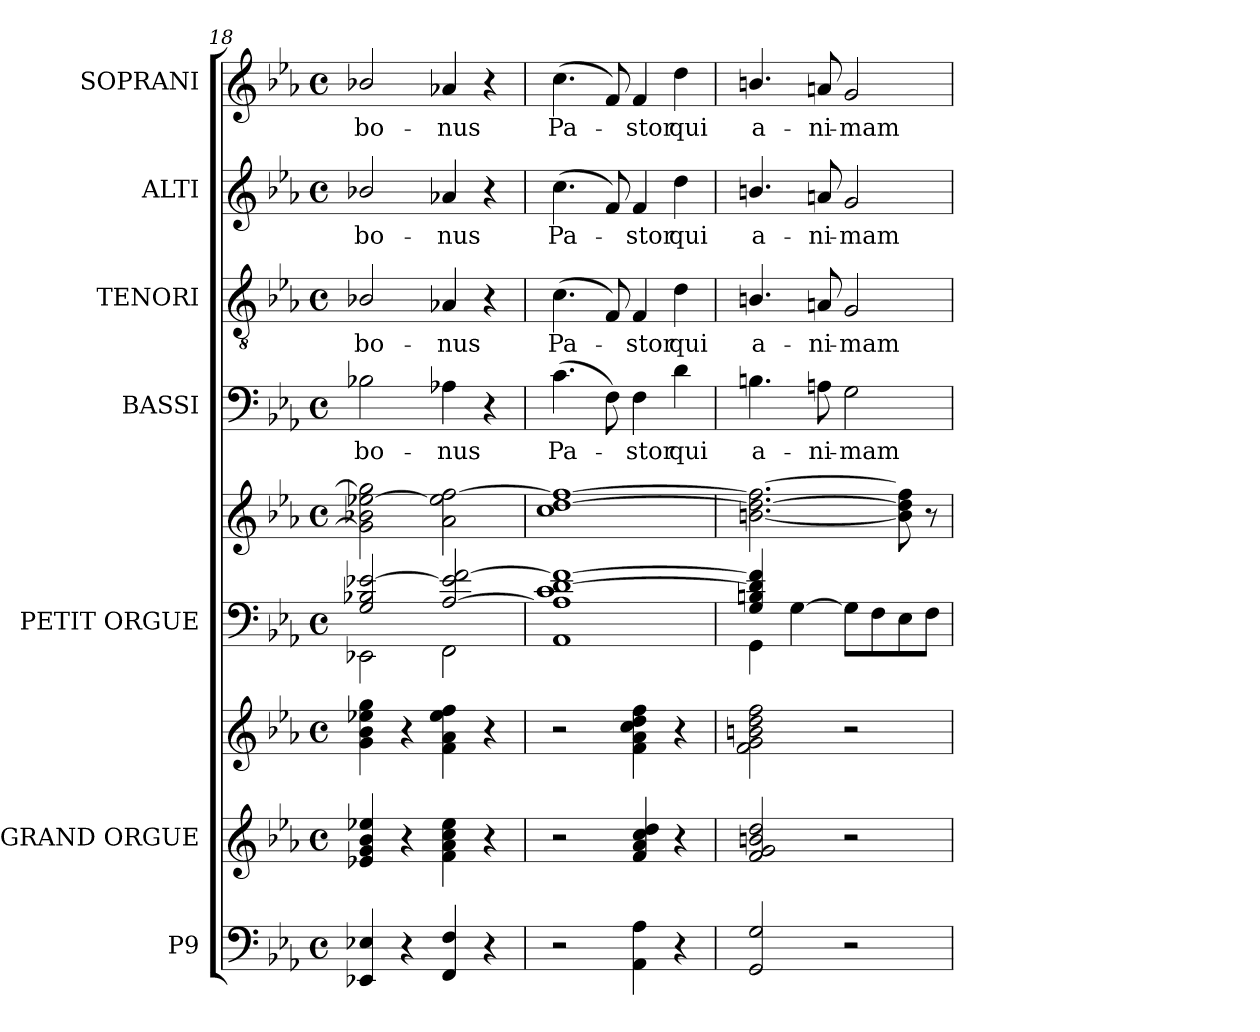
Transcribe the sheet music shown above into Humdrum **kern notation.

**kern	**kern	**kern	**kern	**kern	**kern	**text	**kern	**text	**kern	**text	**kern	**text
*part7	*part6	*part6	*part5	*part5	*part4	*part4	*part3	*part3	*part2	*part2	*part1	*part1
*staff9	*staff8	*staff7	*staff6	*staff5	*staff4	*staff4	*staff3	*staff3	*staff2	*staff2	*staff1	*staff1
*I"P9	*I"GRAND ORGUE	*	*I"PETIT ORGUE	*	*I"BASSI	*	*I"TENORI	*	*I"ALTI	*	*I"SOPRANI	*
*	*I'Org.	*	*I'Org.	*	*I'B.	*	*I'T.	*	*I'A.	*	*I'S.	*
*clefF4	*clefG2	*clefG2	*clefF4	*clefG2	*clefF4	*	*clefGv2	*	*clefG2	*	*clefG2	*
*	*	*	*	*	*	*	*ITrd7c12	*	*	*	*	*
*k[b-e-a-]	*k[b-e-a-]	*k[b-e-a-]	*k[b-e-a-]	*k[b-e-a-]	*k[b-e-a-]	*	*k[b-e-a-]	*	*k[b-e-a-]	*	*k[b-e-a-]	*
*E-:	*E-:	*E-:	*E-:	*E-:	*E-:	*	*E-:	*	*E-:	*	*E-:	*
*M4/4	*M4/4	*M4/4	*M4/4	*M4/4	*M4/4	*	*M4/4	*	*M4/4	*	*M4/4	*
*met(c)	*met(c)	*met(c)	*met(c)	*met(c)	*met(c)	*	*met(c)	*	*met(c)	*	*met(c)	*
=18	=18	=18	=18	=18	=18	=18	=18	=18	=18	=18	=18	=18
*	*	*	*^	*	*	*	*	*	*	*	*	*
!	!	!	!	!	!	!	!LO:LY:b:color=#000000	!	!	!	!	!	!
!	!	!	!	!	!	!	!	!	!LO:LY:b:color=#000000	!	!	!	!
!	!	!	!	!	!	!	!	!	!	!	!LO:LY:b:color=#000000	!	!
!	!	!	!	!	!	!	!	!	!	!	!	!	!LO:LY:b:color=#000000
4EE-Xi/ 4E-Xi	4e-Xi/ 4gi 4b-i 4ee-Xi	4gi\ 4b-i 4ee-Xi 4ggi	2Gi/ 2B-Xi [2e-Xi	2EE-Xi\	2gi\] 2b-Xi [2ee-Xi 2ggi]	2B-Xi\	bo-	2BB-Xi/	bo-	2b-Xi/	bo-	2b-Xi/	bo-
4r	4r	4r	.	.	.	.	.	.	.	.	.	.	.
!	!	!	!	!	!	!	!LO:LY:b:color=#000000	!	!	!	!	!	!
!	!	!	!	!	!	!	!	!	!LO:LY:b:color=#000000	!	!	!	!
!	!	!	!	!	!	!	!	!	!	!	!LO:LY:b:color=#000000	!	!
!	!	!	!	!	!	!	!	!	!	!	!	!	!LO:LY:b:color=#000000
4FFi/ 4Fi	4fi\ 4a-i 4cci 4ee-i	4fi\ 4a-i 4ee-i 4ffi	[2A-i/ 2e-i] [2fi	2FFi\	2a-i\ 2ee-i] [2ffi	4A-Xi\	-nus	4AA-Xi/	-nus	4a-Xi/	-nus	4a-Xi/	-nus
4r	4r	4r	.	.	.	4r	.	4r	.	4r	.	4r	.
*	*	*	*v	*v	*	*	*	*	*	*	*	*	*
=19	=19	=19	=19	=19	=19	=19	=19	=19	=19	=19	=19	=19
!	!	!	!	!	!	!LO:LY:b:color=#000000	!	!	!	!	!	!
!	!	!	!	!	!	!	!	!LO:LY:b:color=#000000	!	!	!	!
!	!	!	!	!	!	!	!	!	!	!LO:LY:b:color=#000000	!	!
!	!	!	!	!	!	!	!	!	!	!	!	!LO:LY:b:color=#000000
2r	2r	2r	1AA-i 1A-i] 1ci [1di 1fi_	1cci [1ddi 1ffi_	(4.ci\	Pa-	(4.Ci\	Pa-	(4.cci\	Pa-	(4.cci\	Pa-
.	.	.	.	.	8Fi\)	.	8FFi/)	.	8fi/)	.	8fi/)	.
!	!	!	!	!	!	!LO:LY:b:color=#000000	!	!	!	!	!	!
!	!	!	!	!	!	!	!	!LO:LY:b:color=#000000	!	!	!	!
!	!	!	!	!	!	!	!	!	!	!LO:LY:b:color=#000000	!	!
!	!	!	!	!	!	!	!	!	!	!	!	!LO:LY:b:color=#000000
4AA-i\ 4A-i	4fi/ 4a-i 4cci 4ddi	4fi\ 4a-i 4cci 4ddi 4ffi	.	.	4Fi\	-stor	4FFi/	-stor	4fi/	-stor	4fi/	-stor
!	!	!	!	!	!	!LO:LY:b:color=#000000	!	!	!	!	!	!
!	!	!	!	!	!	!	!	!LO:LY:b:color=#000000	!	!	!	!
!	!	!	!	!	!	!	!	!	!	!LO:LY:b:color=#000000	!	!
!	!	!	!	!	!	!	!	!	!	!	!	!LO:LY:b:color=#000000
4r	4r	4r	.	.	4di\	qui	4Di\	qui	4ddi\	qui	4ddi\	qui
=20	=20	=20	=20	=20	=20	=20	=20	=20	=20	=20	=20	=20
*	*	*	*^	*	*	*	*	*	*	*	*	*
!	!	!	!	!	!	!	!LO:LY:b:color=#000000	!	!	!	!	!	!
!	!	!	!	!	!	!	!	!	!LO:LY:b:color=#000000	!	!	!	!
!	!	!	!	!	!	!	!	!	!	!	!LO:LY:b:color=#000000	!	!
!	!	!	!	!	!	!	!	!	!	!	!	!	!LO:LY:b:color=#000000
2GGi/ 2Gi	2fi/ 2gi 2bni 2ddi	2fi\ 2gi 2bni 2ddi 2ffi	4Gi/ 4Bni 4di] 4fi]	4GGi\	[2.bni\ 2.ddi_ 2.ffi_	4.Bni\	a-	4.BBni/	a-	4.bni/	a-	4.bni/	a-
.	.	.	[4Gi\	4ryy	.	.	.	.	.	.	.	.	.
!	!	!	!	!	!	!	!LO:LY:b:color=#000000	!	!	!	!	!	!
!	!	!	!	!	!	!	!	!	!LO:LY:b:color=#000000	!	!	!	!
!	!	!	!	!	!	!	!	!	!	!	!LO:LY:b:color=#000000	!	!
!	!	!	!	!	!	!	!	!	!	!	!	!	!LO:LY:b:color=#000000
.	.	.	.	.	.	8Ani\	-ni-	8AAni/	-ni-	8ani/	-ni-	8ani/	-ni-
!	!	!	!	!	!	!	!LO:LY:b:color=#000000	!	!	!	!	!	!
!	!	!	!	!	!	!	!	!	!LO:LY:b:color=#000000	!	!	!	!
!	!	!	!	!	!	!	!	!	!	!	!LO:LY:b:color=#000000	!	!
!	!	!	!	!	!	!	!	!	!	!	!	!	!LO:LY:b:color=#000000
2r	2r	2r	8Gi\L]	2ryy	.	2Gi\	-mam	2GGi/	-mam	2gi/	-mam	2gi/	-mam
.	.	.	8Fi\	.	.	.	.	.	.	.	.	.	.
.	.	.	8E-i\	.	8bi\] 8ddi] 8ffi]	.	.	.	.	.	.	.	.
.	.	.	8Fi\J	.	8r	.	.	.	.	.	.	.	.
*	*	*	*v	*v	*	*	*	*	*	*	*	*	*
=	=	=	=	=	=	=	=	=	=	=	=	=
*-	*-	*-	*-	*-	*-	*-	*-	*-	*-	*-	*-	*-
